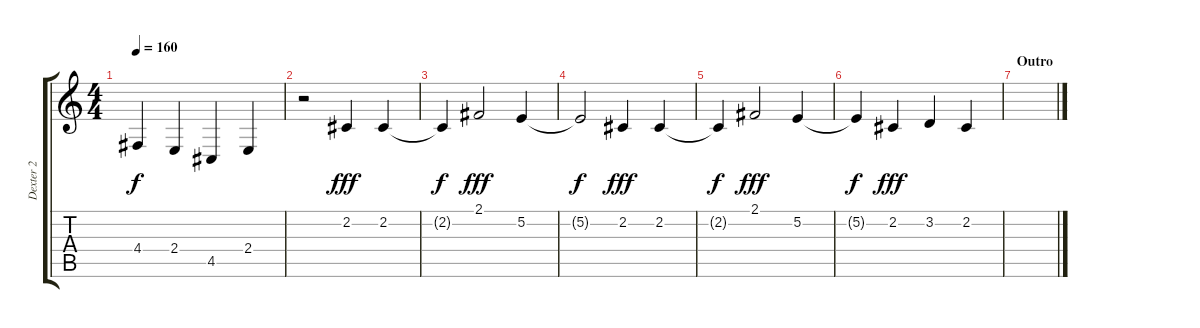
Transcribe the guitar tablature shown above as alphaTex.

\track ("Dexter 2" "Dexter 2") {instrument englishhorn}
\staff {score tabs}
\tuning (E4 B3 G3 D3 A2 E2) {hide}
\ts (4 4)
\tempo 160
\clef g2
\ks c
4.4{t}.4{dy f} 2.4.4 4.5.4 2.4.4 |
r.2{volume 7} 2.2.4{dy fff} 2.2.4 |
2.2{t}.4{dy f} 2.1.2{dy fff} 5.2.4 |
5.2{t}.2{dy f} 2.2.4{dy fff} 2.2.4 |
2.2{t}.4{dy f} 2.1.2{dy fff} 5.2.4 |
5.2{t}.4{dy f} 2.2.4{dy fff} 3.2.4 2.2.4 |
\section ("" "Outro")
